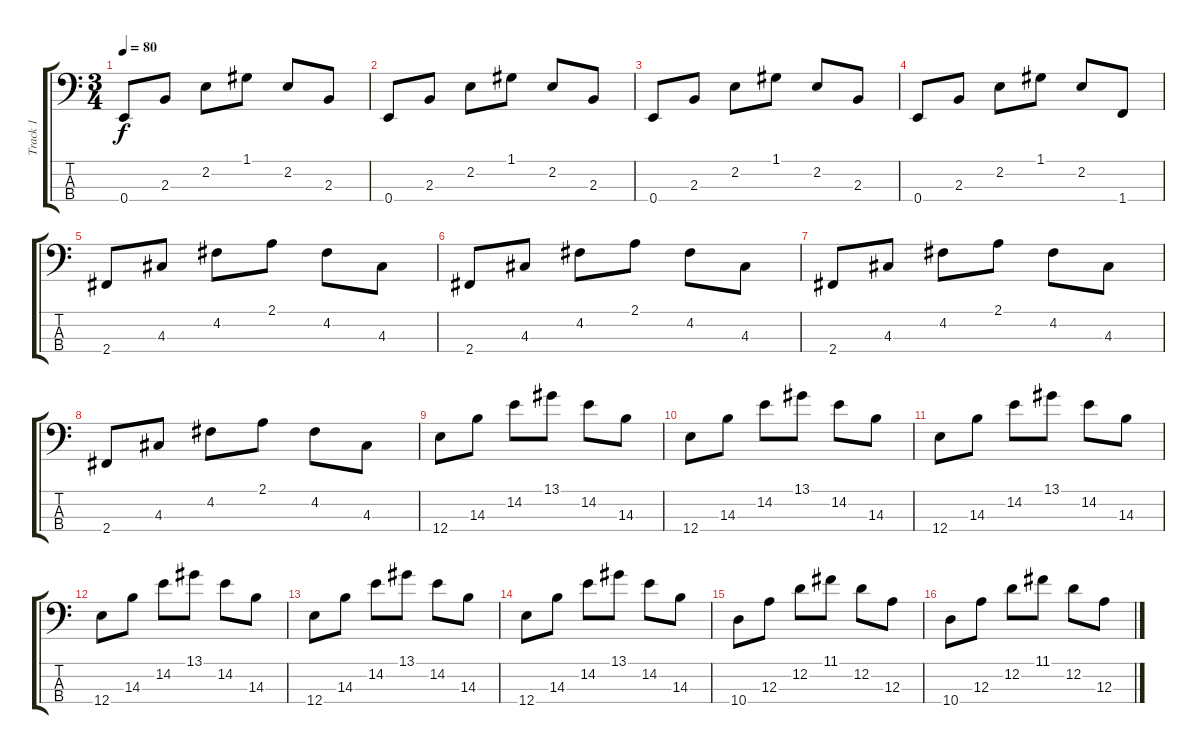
\track ("Track 1" "Track 1") {instrument electricbasspick}
\staff {score tabs}
\tuning (G2 D2 A1 E1) {hide}
\ts (3 4)
\tempo 80
\clef f4
\ks c
0.4.8{dy f} 2.3.8 2.2.8 1.1.8 2.2.8 2.3.8 |
0.4.8 2.3.8 2.2.8 1.1.8 2.2.8 2.3.8 |
0.4.8 2.3.8 2.2.8 1.1.8 2.2.8 2.3.8 |
0.4.8 2.3.8 2.2.8 1.1.8 2.2.8 1.4.8 |
2.4.8 4.3.8 4.2.8 2.1.8 4.2.8 4.3.8 |
2.4.8 4.3.8 4.2.8 2.1.8 4.2.8 4.3.8 |
2.4.8 4.3.8 4.2.8 2.1.8 4.2.8 4.3.8 |
2.4.8 4.3.8 4.2.8 2.1.8 4.2.8 4.3.8 |
12.4.8 14.3.8 14.2.8 13.1.8 14.2.8 14.3.8 |
12.4.8 14.3.8 14.2.8 13.1.8 14.2.8 14.3.8 |
12.4.8 14.3.8 14.2.8 13.1.8 14.2.8 14.3.8 |
12.4.8 14.3.8 14.2.8 13.1.8 14.2.8 14.3.8 |
12.4.8 14.3.8 14.2.8 13.1.8 14.2.8 14.3.8 |
12.4.8 14.3.8 14.2.8 13.1.8 14.2.8 14.3.8 |
10.4.8 12.3.8 12.2.8 11.1.8 12.2.8 12.3.8 |
10.4.8 12.3.8 12.2.8 11.1.8 12.2.8 12.3.8
